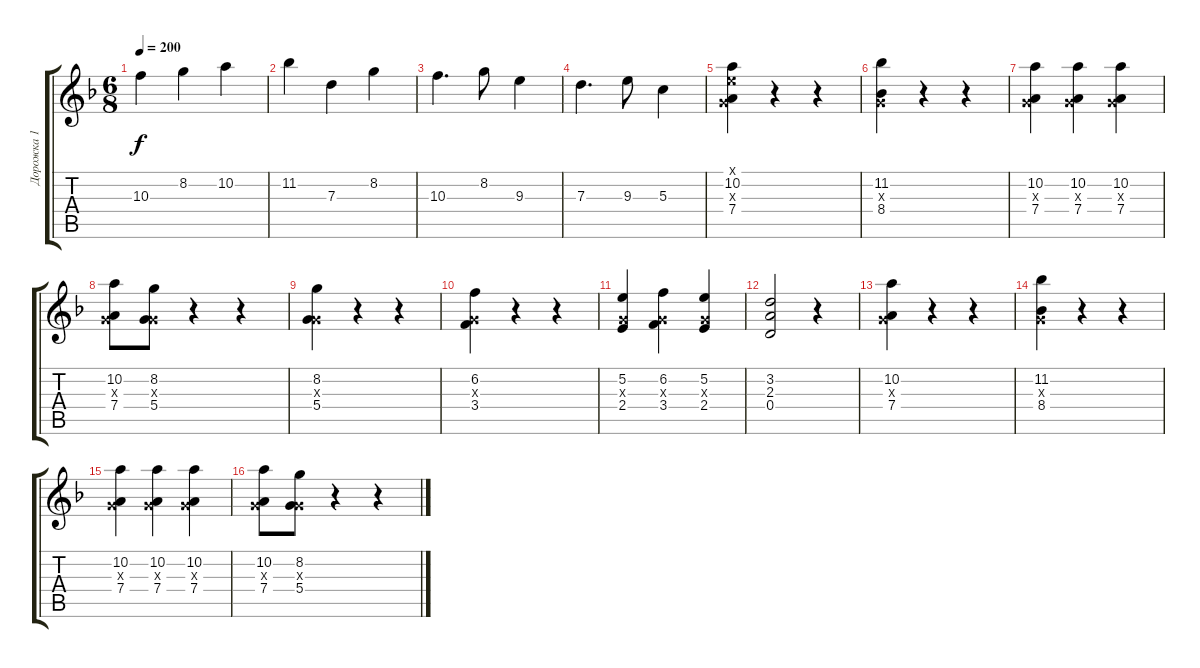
\track ("Дорожка 1" "Дорожка 1") {instrument acousticguitarsteel}
\staff {score tabs}
\tuning (E4 B3 G3 D3 A2 E2) {hide}
\ts (6 8)
\tempo 200
\clef g2
\ks f
10.3.4{dy f} 8.2.4 10.2.4 |
11.2.4 7.3.4 8.2.4 |
10.3.4{d} 8.2.8 9.3.4 |
7.3.4{d} 9.3.8 5.3.4 |
(0.1{x} 10.2 0.3{x} 7.4).4 r.4 r.4 |
(11.2 0.3{x} 8.4).4 r.4 r.4 |
(10.2 0.3{x} 7.4).4 (10.2 0.3{x} 7.4).4 (10.2 0.3{x} 7.4).4 |
(10.2 0.3{x} 7.4).8 (8.2 0.3{x} 5.4).8 r.4 r.4 |
(8.2 0.3{x} 5.4).4 r.4 r.4 |
(6.2 0.3{x} 3.4).4 r.4 r.4 |
(5.2 0.3{x} 2.4).4 (6.2 0.3{x} 3.4).4 (5.2 0.3{x} 2.4).4 |
(3.2 2.3 0.4).2 r.4 |
(10.2 0.3{x} 7.4).4 r.4 r.4 |
(11.2 0.3{x} 8.4).4 r.4 r.4 |
(10.2 0.3{x} 7.4).4 (10.2 0.3{x} 7.4).4 (10.2 0.3{x} 7.4).4 |
(10.2 0.3{x} 7.4).8 (8.2 0.3{x} 5.4).8 r.4 r.4
